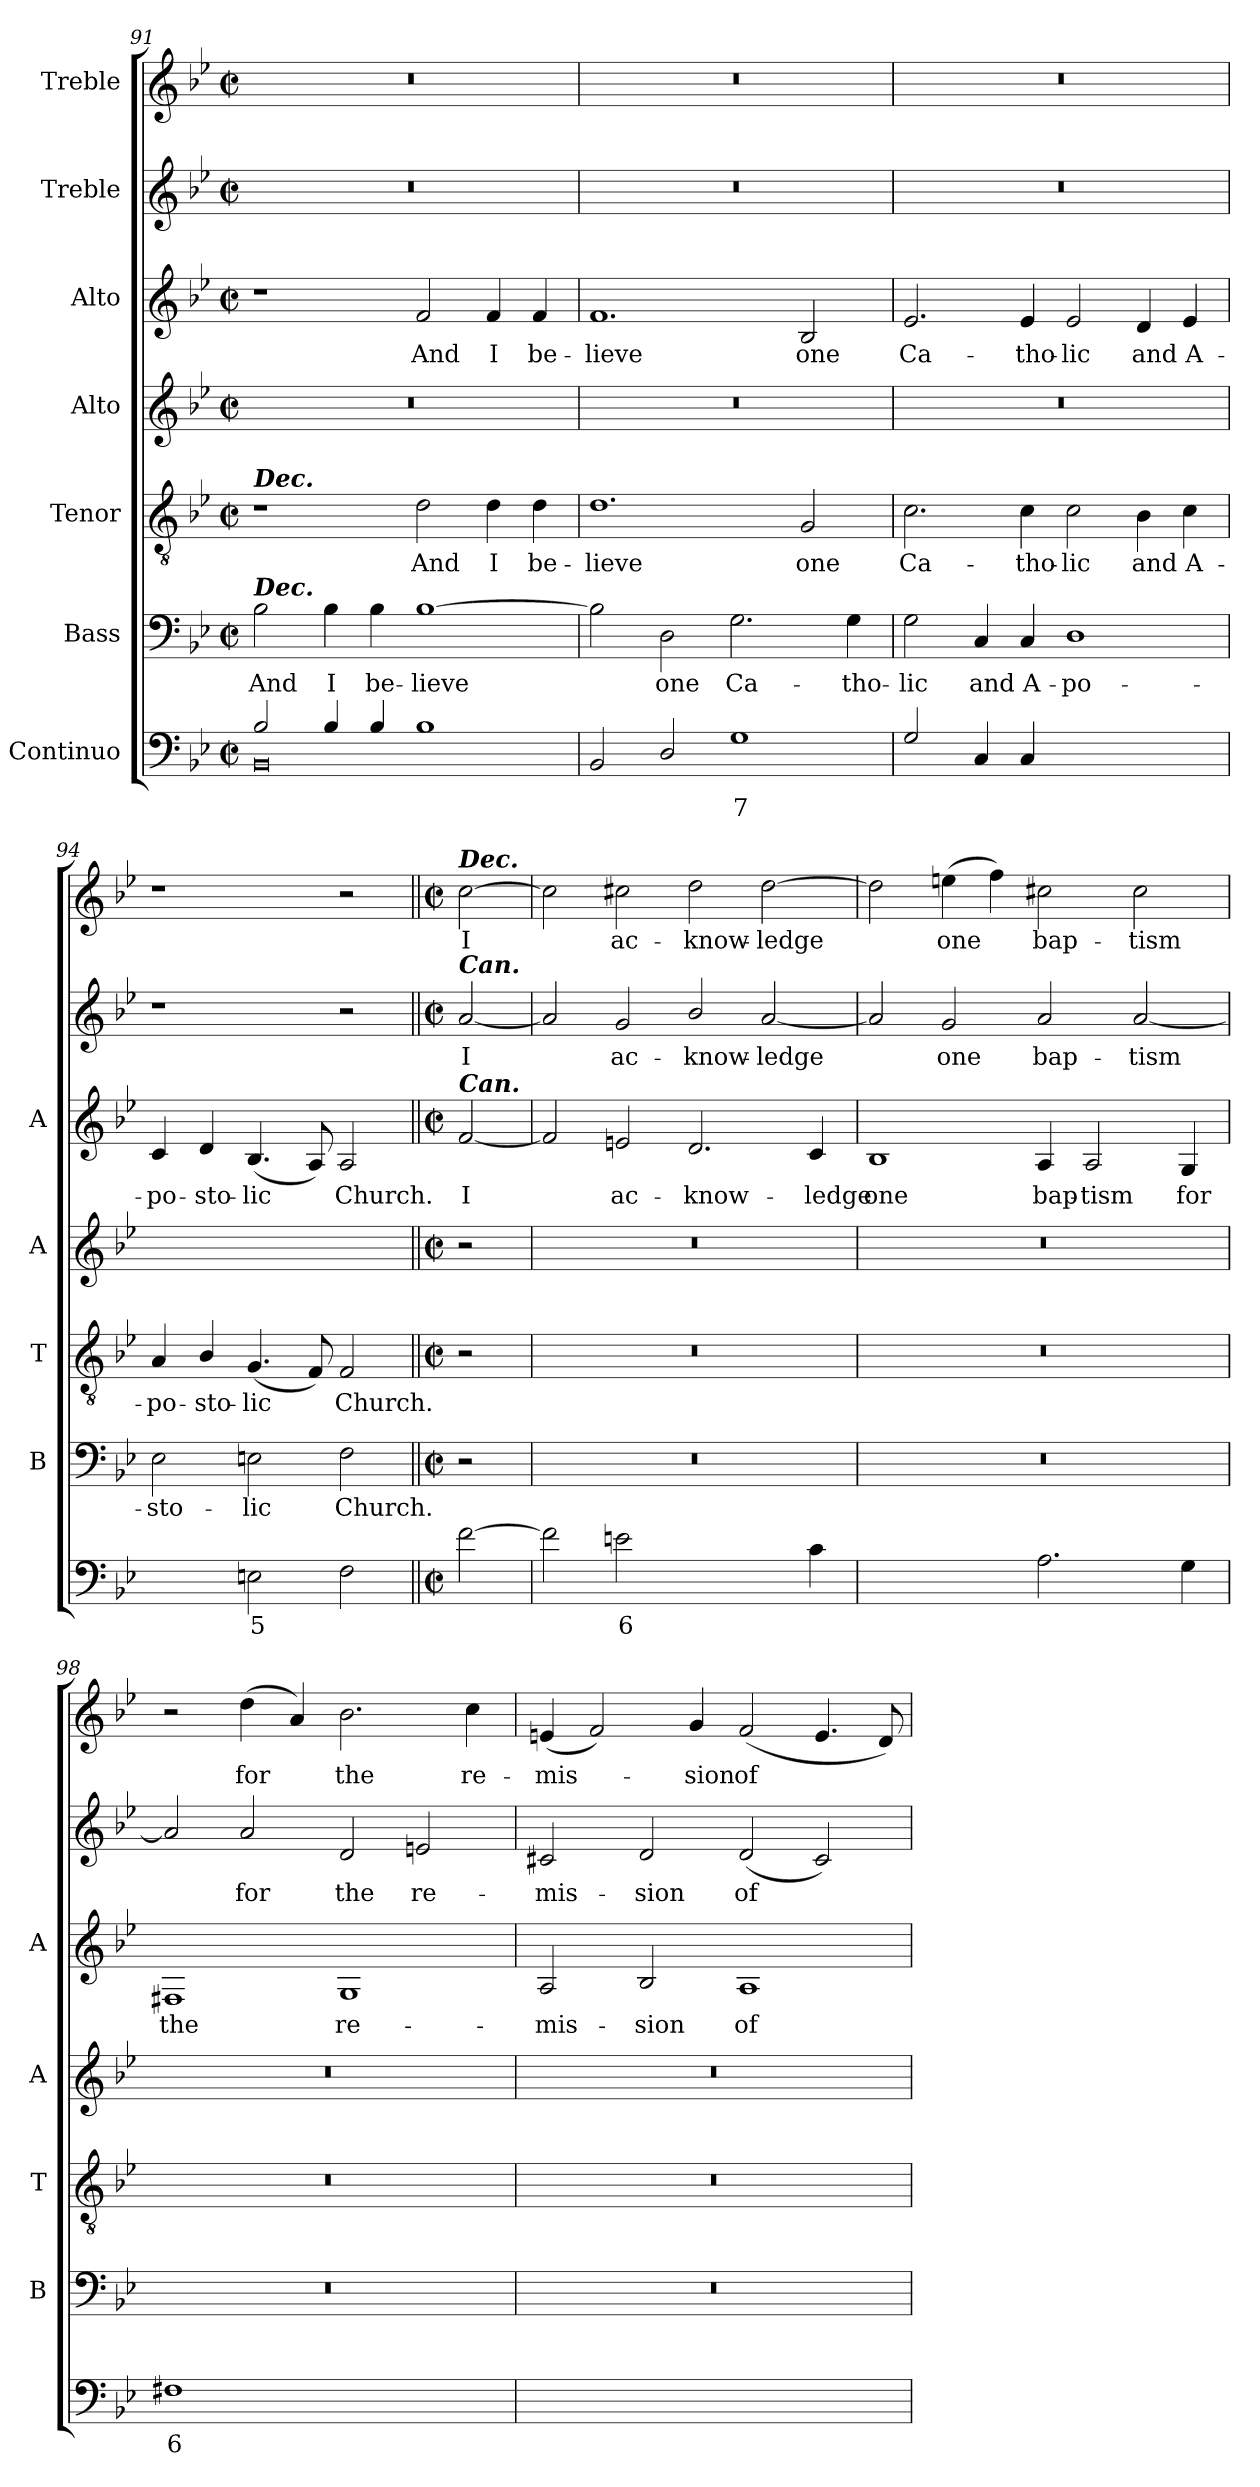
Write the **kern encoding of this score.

**kern	**text	**text	**kern	**text	**kern	**text	**kern	**kern	**text	**kern	**text	**kern	**text
*part7	*part7	*part7	*part6	*part6	*part5	*part5	*part4	*part3	*part3	*part2	*part2	*part1	*part1
*staff7	*staff7	*staff7	*staff6	*staff6	*staff5	*staff5	*staff4	*staff3	*staff3	*staff2	*staff2	*staff1	*staff1
*I"Continuo	*	*	*I"Bass	*	*I"Tenor	*	*I"Alto	*I"Alto	*	*I"Treble	*	*I"Treble	*
*	*	*	*I'B	*	*I'T	*	*I'A	*I'A	*	*	*	*	*
*clefF4	*	*	*clefF4	*	*clefGv2	*	*clefG2	*clefG2	*	*clefG2	*	*clefG2	*
*k[b-e-]	*	*	*k[b-e-]	*	*k[b-e-]	*	*k[b-e-]	*k[b-e-]	*	*k[b-e-]	*	*k[b-e-]	*
*B-:	*	*	*B-:	*	*B-:	*	*B-:	*B-:	*	*B-:	*	*B-:	*
*M4/2	*	*	*M4/2	*	*M4/2	*	*M4/2	*M4/2	*	*M4/2	*	*M4/2	*
*met(c|)	*	*	*met(c|)	*	*met(c|)	*	*met(c|)	*met(c|)	*	*met(c|)	*	*met(c|)	*
=91	=91	=91	=91	=91	=91	=91	=91	=91	=91	=91	=91	=91	=91
*^	*	*	*	*	*	*	*	*	*	*	*	*	*
!	!	!	!	!	!	!LO:TX:a:Bi:t=Dec.	!	!	!	!	!	!	!	!
!	!	!	!	!LO:TX:a:Bi:t=Dec.	!	!	!	!	!	!	!	!	!	!
!	!	!	!	!	!LO:LY:b	!	!	!	!	!	!	!	!	!
2B-/	0BB-\	.	.	2B-	And	1r	.	0r	1r	.	0r	.	0r	.
!	!	!	!	!	!LO:LY:b	!	!	!	!	!	!	!	!	!
4B-/	.	.	.	4B-	I	.	.	.	.	.	.	.	.	.
!	!	!	!	!	!LO:LY:b	!	!	!	!	!	!	!	!	!
4B-/	.	.	.	4B-	be-	.	.	.	.	.	.	.	.	.
!	!	!	!	!	!LO:LY:b	!	!LO:LY:b	!	!	!LO:LY:b	!	!	!	!
1B-	.	.	.	[1B-	-lieve	2d	And	.	2f	And	.	.	.	.
!	!	!	!	!	!	!	!LO:LY:b	!	!	!LO:LY:b	!	!	!	!
.	.	.	.	.	.	4d	I	.	4f	I	.	.	.	.
!	!	!	!	!	!	!	!LO:LY:b	!	!	!LO:LY:b	!	!	!	!
.	.	.	.	.	.	4d	be-	.	4f	be-	.	.	.	.
=92	=92	=92	=92	=92	=92	=92	=92	=92	=92	=92	=92	=92	=92	=92
!	!	!	!	!	!	!	!LO:LY:b	!	!	!LO:LY:b	!	!	!	!
2BB-	0ryy	.	.	2B-]	.	1.d	-lieve	0r	1.f	-lieve	0r	.	0r	.
!	!	!	!	!	!LO:LY:b	!	!	!	!	!	!	!	!	!
2D	.	.	.	2D	one	.	.	.	.	.	.	.	.	.
!	!	!LO:LY:b	!	!	!LO:LY:b	!	!	!	!	!	!	!	!	!
1G	.	7	.	2.G	Ca-	.	.	.	.	.	.	.	.	.
!	!	!	!	!	!	!	!LO:LY:b	!	!	!LO:LY:b	!	!	!	!
.	.	.	.	.	.	2G	one	.	2B-	one	.	.	.	.
!	!	!	!	!	!LO:LY:b	!	!	!	!	!	!	!	!	!
.	.	.	.	4G	-tho-	.	.	.	.	.	.	.	.	.
=93	=93	=93	=93	=93	=93	=93	=93	=93	=93	=93	=93	=93	=93	=93
!	!	!	!	!	!LO:LY:b	!	!LO:LY:b	!	!	!LO:LY:b	!	!	!	!
2G	0ryy	.	.	2G	-lic	2.c	Ca-	0r	2.e-	Ca-	0r	.	0r	.
!	!	!	!	!	!LO:LY:b	!	!	!	!	!	!	!	!	!
4C	.	.	.	4C	and	.	.	.	.	.	.	.	.	.
!	!	!	!	!	!LO:LY:b	!	!LO:LY:b	!	!	!LO:LY:b	!	!	!	!
4C	.	.	.	4C	A-	4c	-tho-	.	4e-	-tho-	.	.	.	.
!	!	!LO:LY:b	!LO:LY:b	!	!LO:LY:b	!	!LO:LY:b	!	!	!LO:LY:b	!	!	!	!
[2Dyy	.	9	7	1D	-po-	2c	-lic	.	2e-	-lic	.	.	.	.
!	!	!LO:LY:b	!LO:LY:b	!	!	!	!LO:LY:b	!	!	!LO:LY:b	!	!	!	!
2Dyy]	.	8	6	.	.	4B-	and	.	4d	and	.	.	.	.
!	!	!	!	!	!	!	!LO:LY:b	!	!	!LO:LY:b	!	!	!	!
.	.	.	.	.	.	4c	A-	.	4e-	A-	.	.	.	.
=94	=94	=94	=94	=94	=94	=94	=94	=94	=94	=94	=94	=94	=94	=94
!	!	!LO:LY:b	!LO:LY:b	!	!LO:LY:b	!	!LO:LY:b	!	!	!LO:LY:b	!	!	!	!
[4E-yy	1.ryy	6	4	2E-	-sto-	4A	-po-	1.ryy	4c	-po-	1r	.	1r	.
!	!	!LO:LY:b	!LO:LY:b	!	!	!	!LO:LY:b	!	!	!LO:LY:b	!	!	!	!
4E-yy]	.	7	5	.	.	4B-/	-sto-	.	4d	-sto-	.	.	.	.
!	!	!LO:LY:b	!	!	!LO:LY:b	!	!LO:LY:b	!	!	!LO:LY:b	!	!	!	!
2En	.	5	.	2En	-lic	(<4.G	-lic	.	(<4.B-	-lic	.	.	.	.
.	.	.	.	.	.	8F)	.	.	8A)	.	.	.	.	.
!	!	!	!	!	!LO:LY:b	!	!LO:LY:b	!	!	!LO:LY:b	!	!	!	!
2F	.	.	.	2F	Church.	2F	Church.	.	2A	Church.	2r	.	2r	.
*v	*v	*	*	*	*	*	*	*	*	*	*	*	*	*
!!LO:LB:g=z
=95||	=95||	=95||	=95||	=95||	=95||	=95||	=95||	=95||	=95||	=95||	=95||	=95||	=95||
*M4/2	*	*	*M4/2	*	*M4/2	*	*M4/2	*M4/2	*	*M4/2	*	*M4/2	*
*met(c|)	*	*	*met(c|)	*	*met(c|)	*	*met(c|)	*met(c|)	*	*met(c|)	*	*met(c|)	*
!	!	!	!	!	!	!	!	!	!	!	!	!LO:TX:a:Bi:t=Dec.	!
!	!	!	!	!	!	!	!	!	!	!LO:TX:a:Bi:t=Can.	!	!	!
!	!	!	!	!	!	!	!	!LO:TX:a:Bi:t=Can.	!	!	!	!	!
!	!	!	!	!	!	!	!	!	!LO:LY:b	!	!LO:LY:b	!	!LO:LY:b
[2f	.	.	2r	.	2r	.	2r	[2f	I	[2a	I	[2cc	I
=96	=96	=96	=96	=96	=96	=96	=96	=96	=96	=96	=96	=96	=96
2f]	.	.	0r	.	0r	.	0r	2f]	.	2a]	.	2cc]	.
!	!LO:LY:b	!	!	!	!	!	!	!	!LO:LY:b	!	!LO:LY:b	!	!LO:LY:b
2en	6	.	.	.	.	.	.	2en	ac-	2g	ac-	2cc#X	ac-
!	!LO:LY:b	!	!	!	!	!	!	!	!LO:LY:b	!	!LO:LY:b	!	!LO:LY:b
[2dyy	6	.	.	.	.	.	.	2.d	-know-	2b-/	-know-	2dd	-know-
!	!LO:LY:b	!	!	!	!	!	!	!	!	!	!LO:LY:b	!	!LO:LY:b
4dyy]	5	.	.	.	.	.	.	.	.	[2a	-ledge	[2dd	-ledge
!	!	!	!	!	!	!	!	!	!LO:LY:b	!	!	!	!
4c	.	.	.	.	.	.	.	4c	-ledge	.	.	.	.
=97	=97	=97	=97	=97	=97	=97	=97	=97	=97	=97	=97	=97	=97
!	!LO:LY:b	!LO:LY:b	!	!	!	!	!	!	!LO:LY:b	!	!	!	!
[2B-yy	7	3	0r	.	0r	.	0r	1B-	one	2a]	.	2dd]	.
!	!LO:LY:b	!LO:LY:b	!	!	!	!	!	!	!	!	!LO:LY:b	!	!LO:LY:b
2B-yy]	6	4	.	.	.	.	.	.	.	2g	one	(>4een	one
.	.	.	.	.	.	.	.	.	.	.	.	4ff)	.
!	!	!	!	!	!	!	!	!	!LO:LY:b	!	!LO:LY:b	!	!LO:LY:b
2.A	.	.	.	.	.	.	.	4A	bap-	2a	bap-	2cc#X	bap-
!	!	!	!	!	!	!	!	!	!LO:LY:b	!	!	!	!
.	.	.	.	.	.	.	.	2A	-tism	.	.	.	.
!	!	!	!	!	!	!	!	!	!	!	!LO:LY:b	!	!LO:LY:b
.	.	.	.	.	.	.	.	.	.	[2a	-tism	2cc#	-tism
!	!	!	!	!	!	!	!	!	!LO:LY:b	!	!	!	!
4G	.	.	.	.	.	.	.	4G	for	.	.	.	.
=98	=98	=98	=98	=98	=98	=98	=98	=98	=98	=98	=98	=98	=98
!	!LO:LY:b	!	!	!	!	!	!	!	!LO:LY:b	!	!	!	!
1F#X	6	.	0r	.	0r	.	0r	1F#X	the	2a]	.	2r	.
!	!	!	!	!	!	!	!	!	!	!	!LO:LY:b	!	!LO:LY:b
.	.	.	.	.	.	.	.	.	.	2a	for	(<4dd	for
.	.	.	.	.	.	.	.	.	.	.	.	4a)	.
!	!LO:LY:b	!	!	!	!	!	!	!	!LO:LY:b	!	!LO:LY:b	!	!LO:LY:b
[2Gyy	5	.	.	.	.	.	.	1G	re-	2d	the	2.b-	the
!	!LO:LY:b	!	!	!	!	!	!	!	!	!	!LO:LY:b	!	!
2Gyy]	6	.	.	.	.	.	.	.	.	2en	re-	.	.
!	!	!	!	!	!	!	!	!	!	!	!	!	!LO:LY:b
.	.	.	.	.	.	.	.	.	.	.	.	4cc	re-
=99	=99	=99	=99	=99	=99	=99	=99	=99	=99	=99	=99	=99	=99
!	!LO:LY:b	!LO:LY:b	!	!	!	!	!	!	!LO:LY:b	!	!LO:LY:b	!	!LO:LY:b
[4Ayy	5	3	0r	.	0r	.	0r	2A	-mis-	2c#X	-mis-	(<4en	-mis-
!	!LO:LY:b	!	!	!	!	!	!	!	!	!	!	!	!
4Ayy]	6	.	.	.	.	.	.	.	.	.	.	2f)	.
!	!LO:LY:b	!LO:LY:b	!	!	!	!	!	!	!LO:LY:b	!	!LO:LY:b	!	!
[4B-yy	5	3	.	.	.	.	.	2B-	-sion	2d	-sion	.	.
!	!LO:LY:b	!	!	!	!	!	!	!	!	!	!	!	!LO:LY:b
4B-yy]	6	.	.	.	.	.	.	.	.	.	.	4g	sion
!	!LO:LY:b	!LO:LY:b	!	!	!	!	!	!	!LO:LY:b	!	!LO:LY:b	!	!LO:LY:b
[2Ayy	6	4	.	.	.	.	.	1A	of	(<2d	of	(<2f	of
!	!LO:LY:b	!LO:LY:b	!	!	!	!	!	!	!	!	!	!	!
2Ayy]	5	3	.	.	.	.	.	.	.	2c#)	.	4.e	.
.	.	.	.	.	.	.	.	.	.	.	.	8d)	.
=	=	=	=	=	=	=	=	=	=	=	=	=	=
*-	*-	*-	*-	*-	*-	*-	*-	*-	*-	*-	*-	*-	*-
